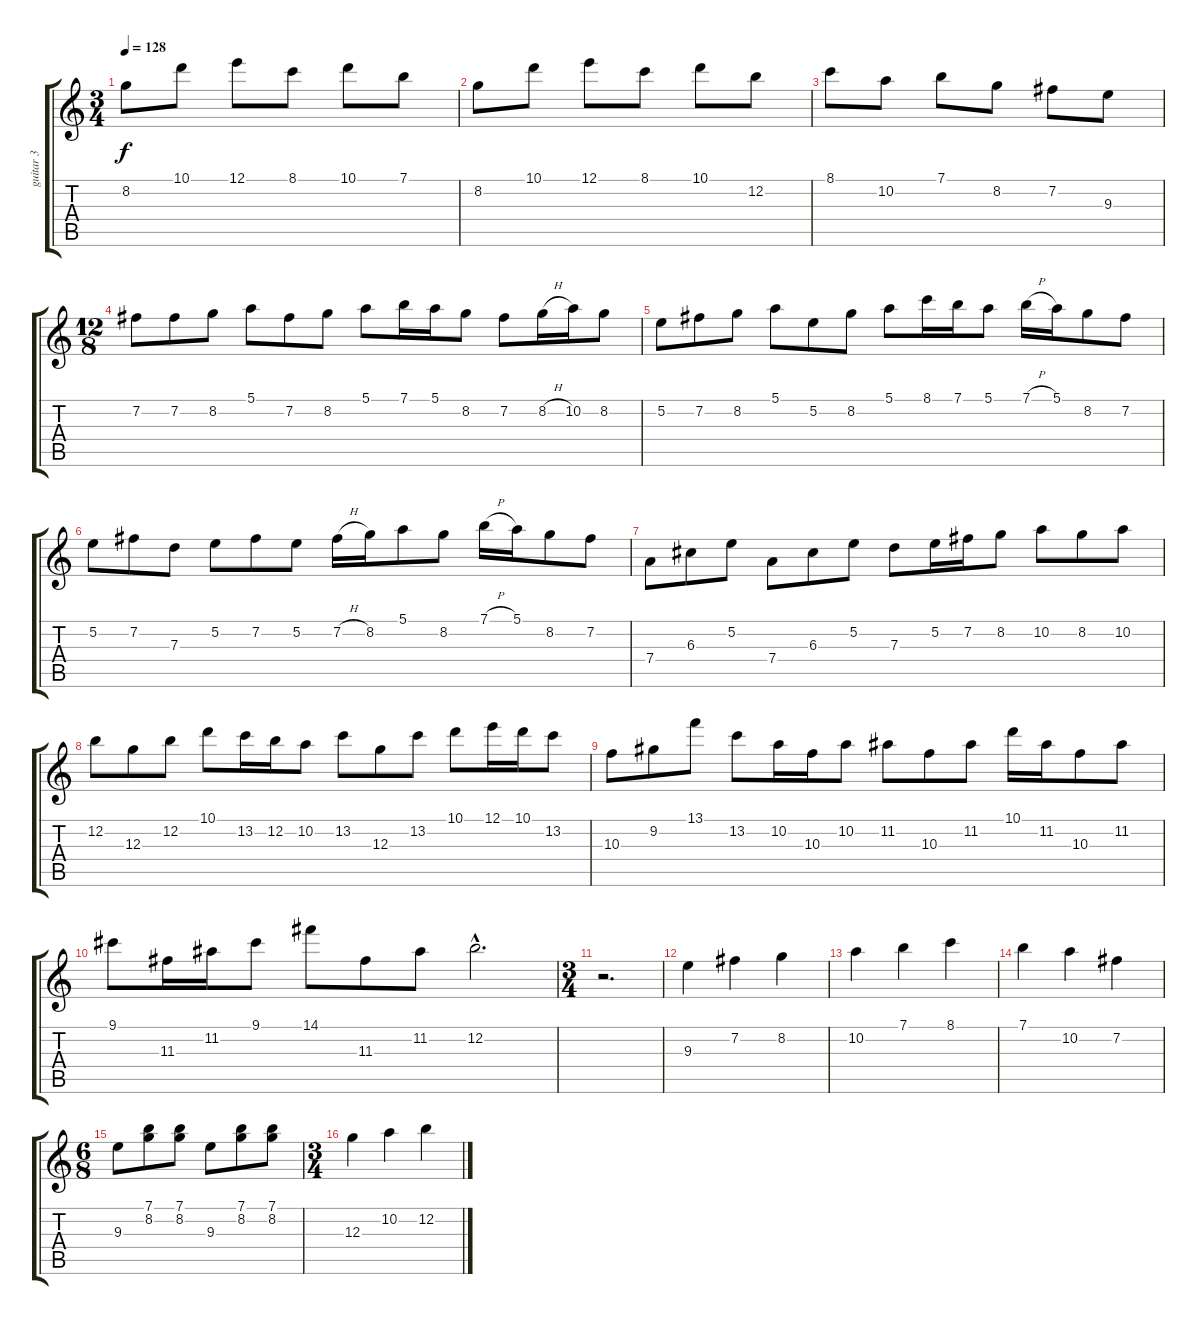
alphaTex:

\track ("guitar 3" "guitar 3") {instrument acousticguitarnylon}
\staff {score tabs}
\tuning (E4 B3 G3 D3 A2 E2) {hide}
\ts (3 4)
\tempo 128
\clef g2
\ks c
8.2.8{dy f} 10.1.8 12.1.8 8.1.8 10.1.8 7.1.8 |
8.2.8 10.1.8 12.1.8 8.1.8 10.1.8 12.2.8 |
8.1.8 10.2.8 7.1.8 8.2.8 7.2.8 9.3.8 |
\ts (12 8)
7.2.8 7.2.8 8.2.8 5.1.8 7.2.8 8.2.8 5.1.8 7.1.16 5.1.16 8.2.8 7.2.8 8.2{h}.16 10.2.16 8.2.8 |
5.2.8 7.2.8 8.2.8 5.1.8 5.2.8 8.2.8 5.1.8 8.1.16 7.1.16 5.1.8 7.1{h}.16 5.1.16 8.2.8 7.2.8 |
5.2.8 7.2.8 7.3.8 5.2.8 7.2.8 5.2.8 7.2{h}.16 8.2.16 5.1.8 8.2.8 7.1{h}.16 5.1.16 8.2.8 7.2.8 |
7.4.8 6.3.8 5.2.8 7.4.8 6.3.8 5.2.8 7.3.8 5.2.16 7.2.16 8.2.8 10.2.8 8.2.8 10.2.8 |
12.2.8 12.3.8 12.2.8 10.1.8 13.2.16 12.2.16 10.2.8 13.2.8 12.3.8 13.2.8 10.1.8 12.1.16 10.1.16 13.2.8 |
10.3.8 9.2.8 13.1.8 13.2.8 10.2.16 10.3.16 10.2.8 11.2.8 10.3.8 11.2.8 10.1.16 11.2.16 10.3.8 11.2.8 |
9.1.8 11.3.16 11.2.16 9.1.8 14.1.8 11.3.8 11.2.8 12.2{hac}.2{d} |
\ts (3 4)
r.2{d} |
9.3.4 7.2.4 8.2.4 |
10.2.4 7.1.4 8.1.4 |
7.1.4 10.2.4 7.2.4 |
\ts (6 8)
9.3.8 (7.1 8.2).8 (7.1 8.2).8 9.3.8 (7.1 8.2).8 (7.1 8.2).8 |
\ts (3 4)
12.3.4 10.2.4 12.2.4
